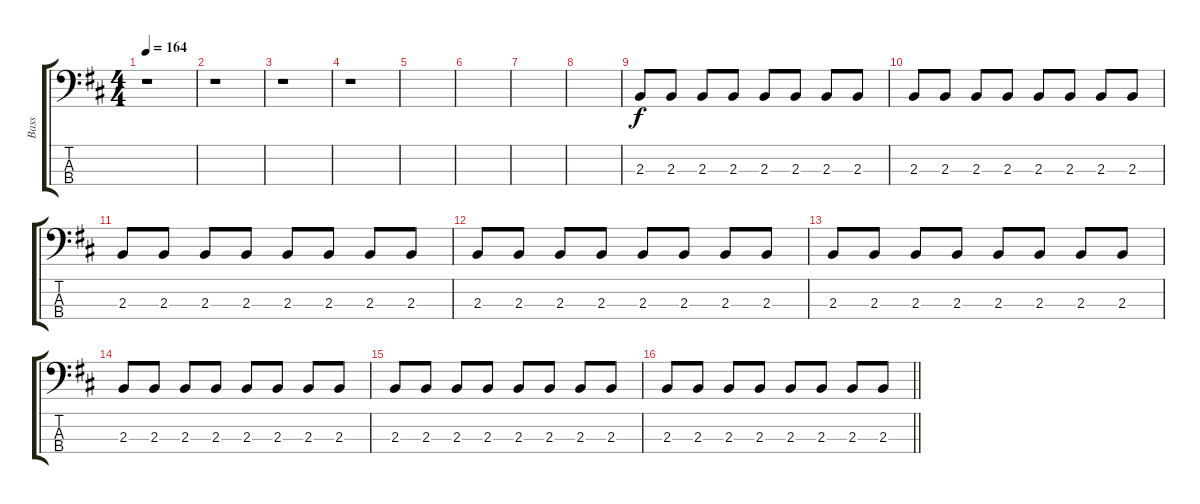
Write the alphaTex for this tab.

\track ("Bass" "Bass") {instrument electricbassfinger}
\staff {score tabs}
\tuning (G2 D2 A1 E1) {hide}
\ts (4 4)
\tempo 164
\clef f4
\ks d
r.1{dy f instrument electricbassfinger} |
r.1 |
r.1 |
r.1 |
|
|
|
|
2.3.8 2.3.8 2.3.8 2.3.8 2.3.8 2.3.8 2.3.8 2.3.8 |
2.3.8 2.3.8 2.3.8 2.3.8 2.3.8 2.3.8 2.3.8 2.3.8 |
2.3.8 2.3.8 2.3.8 2.3.8 2.3.8 2.3.8 2.3.8 2.3.8 |
2.3.8 2.3.8 2.3.8 2.3.8 2.3.8 2.3.8 2.3.8 2.3.8 |
2.3.8 2.3.8 2.3.8 2.3.8 2.3.8 2.3.8 2.3.8 2.3.8 |
2.3.8 2.3.8 2.3.8 2.3.8 2.3.8 2.3.8 2.3.8 2.3.8 |
2.3.8 2.3.8 2.3.8 2.3.8 2.3.8 2.3.8 2.3.8 2.3.8 |
\barLineRight lightlight
2.3.8 2.3.8 2.3.8 2.3.8 2.3.8 2.3.8 2.3.8 2.3.8
